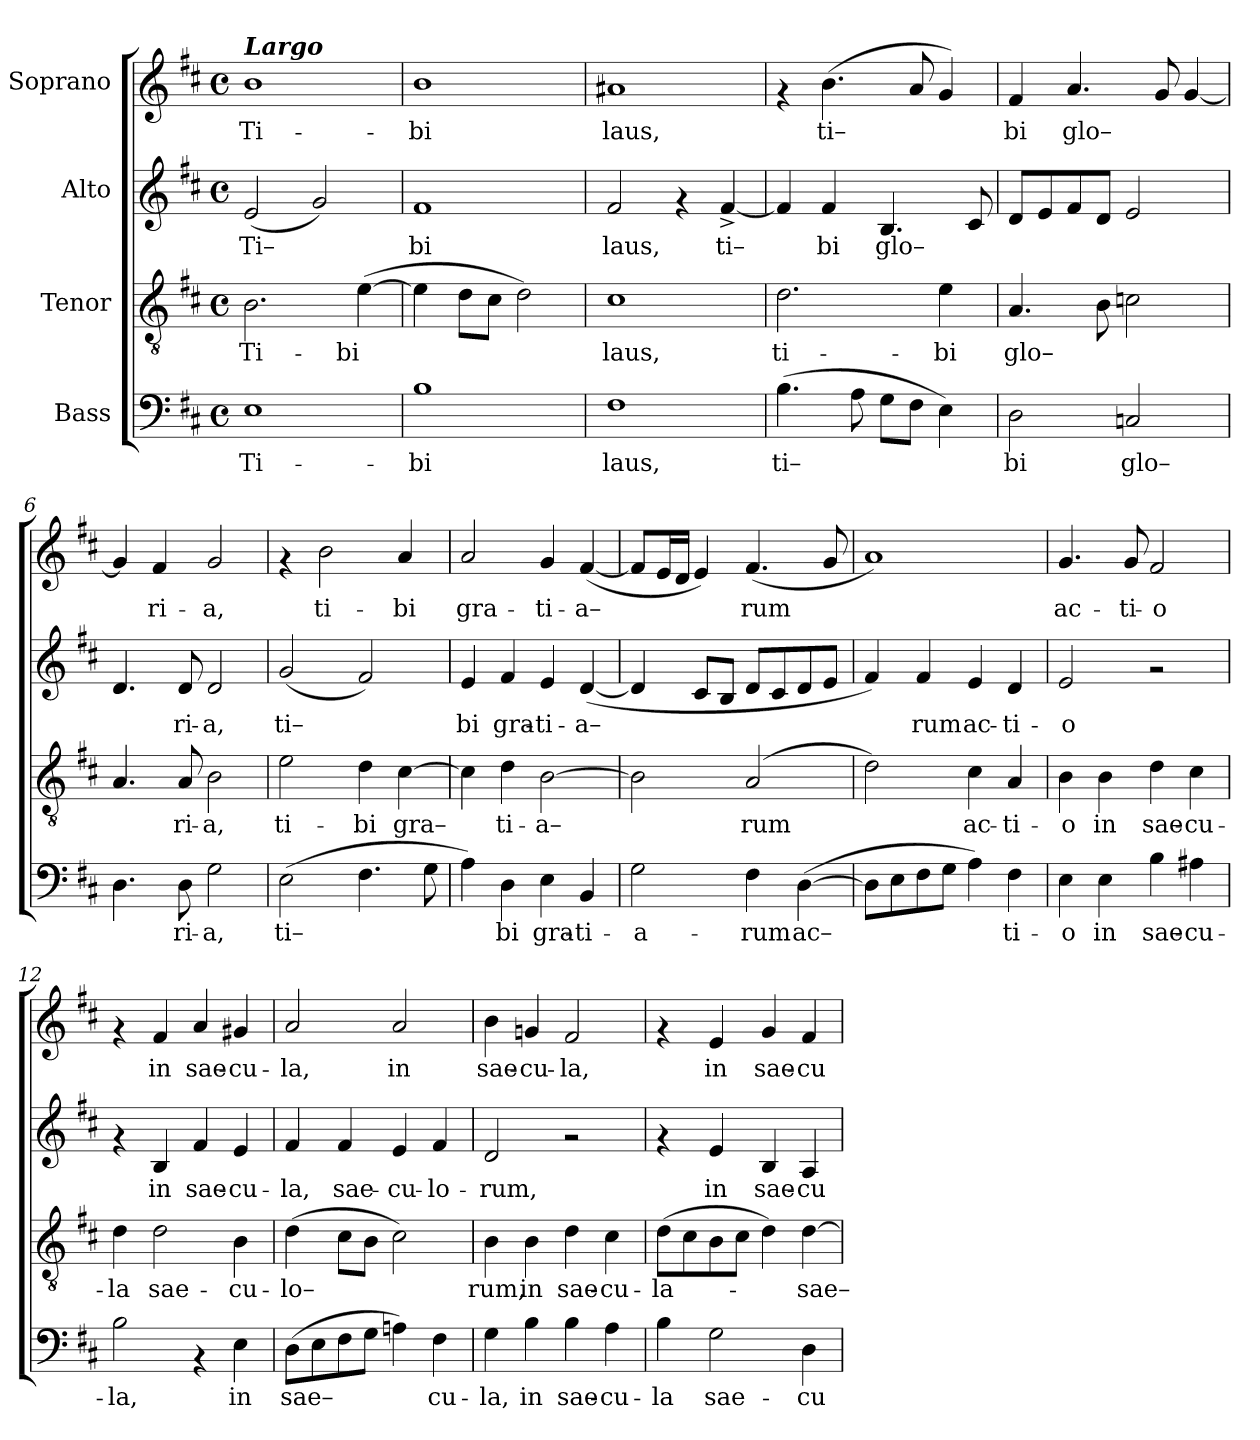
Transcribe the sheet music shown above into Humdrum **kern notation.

**kern	**text	**kern	**text	**kern	**text	**kern	**text
*part4	*part4	*part3	*part3	*part2	*part2	*part1	*part1
*staff4	*staff4	*staff3	*staff3	*staff2	*staff2	*staff1	*staff1
*I"Bass	*	*I"Tenor	*	*I"Alto	*	*I"Soprano	*
*clefF4	*	*clefGv2	*	*clefG2	*	*clefG2	*
*k[f#c#]	*	*k[f#c#]	*	*k[f#c#]	*	*k[f#c#]	*
*D:	*	*D:	*	*D:	*	*D:	*
*M4/4	*	*M4/4	*	*M4/4	*	*M4/4	*
*met(c)	*	*met(c)	*	*met(c)	*	*met(c)	*
*MM120	*	*MM120	*	*MM120	*	*MM120	*
=1	=1	=1	=1	=1	=1	=1	=1
!	!	!	!	!	!	!LO:TX:a:Bi:t=Largo	!
!	!LO:LY:b	!	!LO:LY:b	!	!LO:LY:b	!	!LO:LY:b
1E	Ti-	2.B\	Ti-	(<2e/	Ti–	1b	Ti-
.	.	.	.	2g/)	.	.	.
!	!	!	!LO:LY:b	!	!	!	!
.	.	(>[4e\	-bi	.	.	.	.
=2	=2	=2	=2	=2	=2	=2	=2
!	!LO:LY:b	!	!	!	!LO:LY:b	!	!LO:LY:b
1B	-bi	4e\]	.	1f#	bi	1b	-bi
.	.	8d\L	.	.	.	.	.
.	.	8c#\J	.	.	.	.	.
.	.	2d\)	.	.	.	.	.
=3	=3	=3	=3	=3	=3	=3	=3
!	!LO:LY:b	!	!LO:LY:b	!	!LO:LY:b	!	!LO:LY:b
1F#	laus,	1c#	laus,	2f#/	laus,	1a#X	laus,
.	.	.	.	4rg	.	.	.
!	!	!	!	!	!LO:LY:b	!	!
.	.	.	.	[4f#^/	ti–	.	.
=4	=4	=4	=4	=4	=4	=4	=4
!	!LO:LY:b	!	!LO:LY:b	!	!	!	!
(>4.B\	ti–	2.d\	ti-	4f#/]	.	4rg	.
!	!	!	!	!	!LO:LY:b	!	!LO:LY:b
.	.	.	.	4f#/	bi	(<4.b\	ti–
8A\	.	.	.	.	.	.	.
!	!	!	!	!	!LO:LY:b	!	!
8G\L	.	.	.	4.B/	glo–	.	.
8F#\J	.	.	.	.	.	8a/	.
!	!	!	!LO:LY:b	!	!	!	!
4E\)	.	4e\	-bi	.	.	4g/)	.
.	.	.	.	8c#/	.	.	.
=5	=5	=5	=5	=5	=5	=5	=5
!	!LO:LY:b	!	!LO:LY:b	!	!	!	!LO:LY:b
2D\	bi	4.A/	glo–	8d/L	.	4f#/	bi
.	.	.	.	8e/	.	.	.
!	!	!	!	!	!	!	!LO:LY:b
.	.	.	.	8f#/	.	4.a/	glo–
.	.	8B\	.	8d/J	.	.	.
!	!LO:LY:b	!	!	!	!	!	!
2Cn/	glo–	2cn\	.	2e/	.	.	.
.	.	.	.	.	.	8g/	.
.	.	.	.	.	.	[4g/	.
!!LO:LB:g=z
=6	=6	=6	=6	=6	=6	=6	=6
4.D\	.	4.A/	.	4.d/	.	4g/]	.
!	!	!	!	!	!	!	!LO:LY:b
.	.	.	.	.	.	4f#/	ri-
!	!LO:LY:b	!	!LO:LY:b	!	!LO:LY:b	!	!
8D\	ri-	8A/	ri-	8d/	ri-	.	.
!	!LO:LY:b	!	!LO:LY:b	!	!LO:LY:b	!	!LO:LY:b
2G\	-a,	2B\	-a,	2d/	-a,	2g/	-a,
=7	=7	=7	=7	=7	=7	=7	=7
!	!LO:LY:b	!	!LO:LY:b	!	!LO:LY:b	!	!
(>2E\	ti–	2e\	ti-	(<2g/	ti–	4rg	.
!	!	!	!	!	!	!	!LO:LY:b
.	.	.	.	.	.	2b\	ti-
!	!	!	!LO:LY:b	!	!	!	!
4.F#\	.	4d\	-bi	2f#/)	.	.	.
!	!	!	!LO:LY:b	!	!	!	!LO:LY:b
.	.	[4c#i\	gra–	.	.	4a/	-bi
8G\	.	.	.	.	.	.	.
=8	=8	=8	=8	=8	=8	=8	=8
!	!	!	!	!	!LO:LY:b	!	!LO:LY:b
4A\)	.	4c#\]	.	4e/	bi	2a/	gra-
!	!LO:LY:b	!	!LO:LY:b	!	!LO:LY:b	!	!
4D\	bi	4d\	ti-	4f#/	gra-	.	.
!	!LO:LY:b	!	!LO:LY:b	!	!LO:LY:b	!	!LO:LY:b
4E\	gra-	[2B\	-a–	4e/	-ti-	4g/	-ti-
!	!LO:LY:b	!	!	!	!LO:LY:b	!	!LO:LY:b
4BB/	-ti-	.	.	(<[4d/	-a–	(<[4f#/	-a–
=9	=9	=9	=9	=9	=9	=9	=9
!	!LO:LY:b	!	!	!	!	!	!
2G\	-a-	2B\]	.	4d/]	.	8f#/L]	.
.	.	.	.	.	.	16e/L	.
.	.	.	.	.	.	16d/JJ	.
.	.	.	.	8c#/L	.	4e/)	.
.	.	.	.	8B/J	.	.	.
!	!LO:LY:b	!	!LO:LY:b	!	!	!	!LO:LY:b
4F#\	-rum	(>2A/	rum	8d/L	.	(<4.f#/	rum
.	.	.	.	8c#/	.	.	.
!	!LO:LY:b	!	!	!	!	!	!
(>[4D\	ac–	.	.	8d/	.	.	.
.	.	.	.	8e/J	.	8g/	.
=10	=10	=10	=10	=10	=10	=10	=10
8D\L]	.	2d\)	.	4f#/)	.	1a)	.
8E\	.	.	.	.	.	.	.
!	!	!	!	!	!LO:LY:b	!	!
8F#\	.	.	.	4f#/	rum	.	.
8G\J	.	.	.	.	.	.	.
!	!	!	!LO:LY:b	!	!LO:LY:b	!	!
4A\)	.	4c#\	ac-	4e/	ac-	.	.
!	!LO:LY:b	!	!LO:LY:b	!	!LO:LY:b	!	!
4F#\	ti-	4A/	-ti-	4d/	-ti-	.	.
!!LO:PB:g=z
=11	=11	=11	=11	=11	=11	=11	=11
!	!LO:LY:b	!	!LO:LY:b	!	!LO:LY:b	!	!LO:LY:b
4E\	-o	4B\	-o	2e/	-o	4.g/	ac-
!	!LO:LY:b	!	!LO:LY:b	!	!	!	!
4E\	in	4B\	in	.	.	.	.
!	!	!	!	!	!	!	!LO:LY:b
.	.	.	.	.	.	8g/	-ti-
!	!LO:LY:b	!	!LO:LY:b	!	!	!	!LO:LY:b
4B\	sae-	4d\	sae-	2rg	.	2f#/	-o
!	!LO:LY:b	!	!LO:LY:b	!	!	!	!
4A#X\	-cu-	4c#\	-cu-	.	.	.	.
=12	=12	=12	=12	=12	=12	=12	=12
!	!LO:LY:b	!	!LO:LY:b	!	!	!	!
2B\	-la,	4d\	-la	4rg	.	4rg	.
!	!	!	!LO:LY:b	!	!LO:LY:b	!	!LO:LY:b
.	.	2d\	sae-	4B/	in	4f#/	in
!	!	!	!	!	!LO:LY:b	!	!LO:LY:b
4rBB	.	.	.	4f#/	sae-	4a/	sae-
!	!LO:LY:b	!	!LO:LY:b	!	!LO:LY:b	!	!LO:LY:b
4E\	in	4B\	-cu-	4e/	-cu-	4g#X/	-cu-
=13	=13	=13	=13	=13	=13	=13	=13
!	!LO:LY:b	!	!LO:LY:b	!	!LO:LY:b	!	!LO:LY:b
(>8D\L	sae–	(>4d\	-lo–	4f#/	-la,	2a/	-la,
8E\	.	.	.	.	.	.	.
!	!	!	!	!	!LO:LY:b	!	!
8F#\	.	8c#\L	.	4f#/	sae-	.	.
8G\J	.	8B\J	.	.	.	.	.
!	!	!	!	!	!LO:LY:b	!	!LO:LY:b
4Ani\)	.	2c#\)	.	4e/	-cu-	2a/	in
!	!LO:LY:b	!	!	!	!LO:LY:b	!	!
4F#\	cu-	.	.	4f#/	-lo-	.	.
=14	=14	=14	=14	=14	=14	=14	=14
!	!LO:LY:b	!	!LO:LY:b	!	!LO:LY:b	!	!LO:LY:b
4G\	-la,	4B\	rum,	2d/	-rum,	4b\	sae-
!	!LO:LY:b	!	!LO:LY:b	!	!	!	!LO:LY:b
4B\	in	4B\	in	.	.	4gni/	-cu-
!	!LO:LY:b	!	!LO:LY:b	!	!	!	!LO:LY:b
4B\	sae-	4d\	sae-	2rg	.	2f#/	-la,
!	!LO:LY:b	!	!LO:LY:b	!	!	!	!
4A\	-cu-	4c#\	-cu-	.	.	.	.
=15	=15	=15	=15	=15	=15	=15	=15
!	!LO:LY:b	!	!LO:LY:b	!	!	!	!
4B\	-la	(>8d\L	-la-	4rg	.	4rg	.
.	.	8c#\	.	.	.	.	.
!	!LO:LY:b	!	!	!	!LO:LY:b	!	!LO:LY:b
2G\	sae-	8B\	.	4e/	in	4e/	in
.	.	8c#\J	.	.	.	.	.
!	!	!	!	!	!LO:LY:b	!	!LO:LY:b
.	.	4d\)	.	4B/	sae-	4g/	sae-
!	!LO:LY:b	!	!LO:LY:b	!	!LO:LY:b	!	!LO:LY:b
4D\	-cu-	[4d\	-sae–	4A/	-cu-	4f#/	-cu-
=	=	=	=	=	=	=	=
*-	*-	*-	*-	*-	*-	*-	*-
